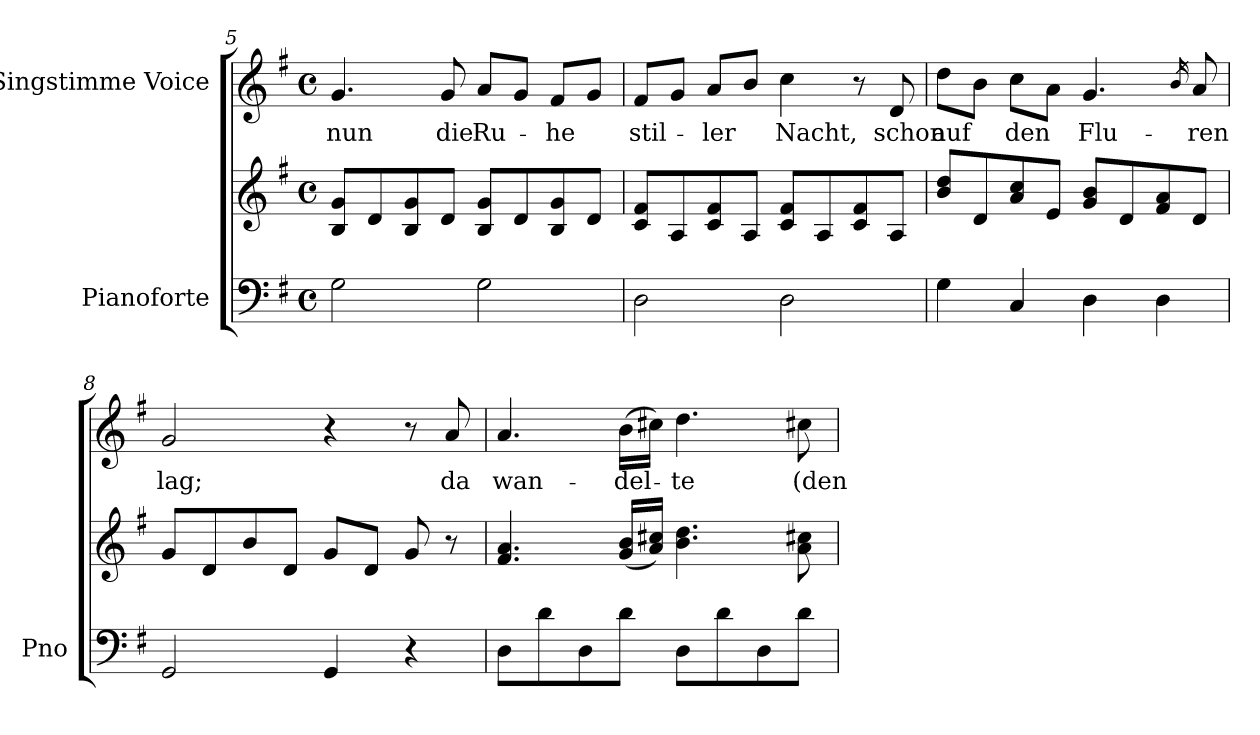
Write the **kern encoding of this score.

**kern	**kern	**kern	**text
*part2	*part2	*part1	*part1
*staff3	*staff2	*staff1	*staff1
*I"Pianoforte	*	*I"Singstimme Voice	*
*I'Pno	*	*	*
*clefF4	*clefG2	*clefG2	*
*k[f#]	*k[f#]	*k[f#]	*
*M4/4	*M4/4	*M4/4	*
*met(c)	*met(c)	*met(c)	*
=5	=5	=5	=5
2G\	8B/ 8g/L	4.g/	nun
.	8d/	.	.
.	8B/ 8g/	.	.
.	8d/J	8g/	die
2G\	8B/ 8g/L	8a/L	Ru-
.	8d/	8g/J	.
.	8B/ 8g/	8f#/L	-he
.	8d/J	8g/J	.
=6	=6	=6	=6
2D\	8c/ 8f#/L	8f#/L	stil-
.	8A/	8g/J	.
.	8c/ 8f#/	8a/L	-ler
.	8A/J	8b/J	.
2D\	8c/ 8f#/L	4cc\	Nacht,
.	8A/	.	.
.	8c/ 8f#/	8r	.
.	8A/J	8d/	schon
=7	=7	=7	=7
4G\	8b/ 8dd/L	8dd\L	auf
.	8d/	8b\J	.
4C/	8a/ 8cc/	8cc\L	den
.	8e/J	8a\J	.
4D\	8g/ 8b/L	4.g/	Flu-
.	8d/	.	.
4D\	8f#/ 8a/	.	.
.	.	16qb/	.
.	8d/J	8a/	-ren
=8	=8	=8	=8
2GG/	8g/L	2g/	lag;
.	8d/	.	.
.	8b/	.	.
.	8d/J	.	.
4GG/	8g/L	4r	.
.	8d/J	.	.
4r	8g/	8r	.
.	8r	8a/	da
=9	=9	=9	=9
8D\L	4.f#/ 4.a/	4.a/	wan-
8d\	.	.	.
8D\	.	.	.
8d\J	(16g/ 16b/LL	(16b\LL	-del-
.	16a/ 16cc#X/JJ)	16cc#X\JJ)	.
8D\L	4.b\ 4.dd\	4.dd\	-te
8d\	.	.	.
8D\	.	.	.
8d\J	8a\ 8cc#X\	8cc#X\	(den
=	=	=	=
*-	*-	*-	*-
